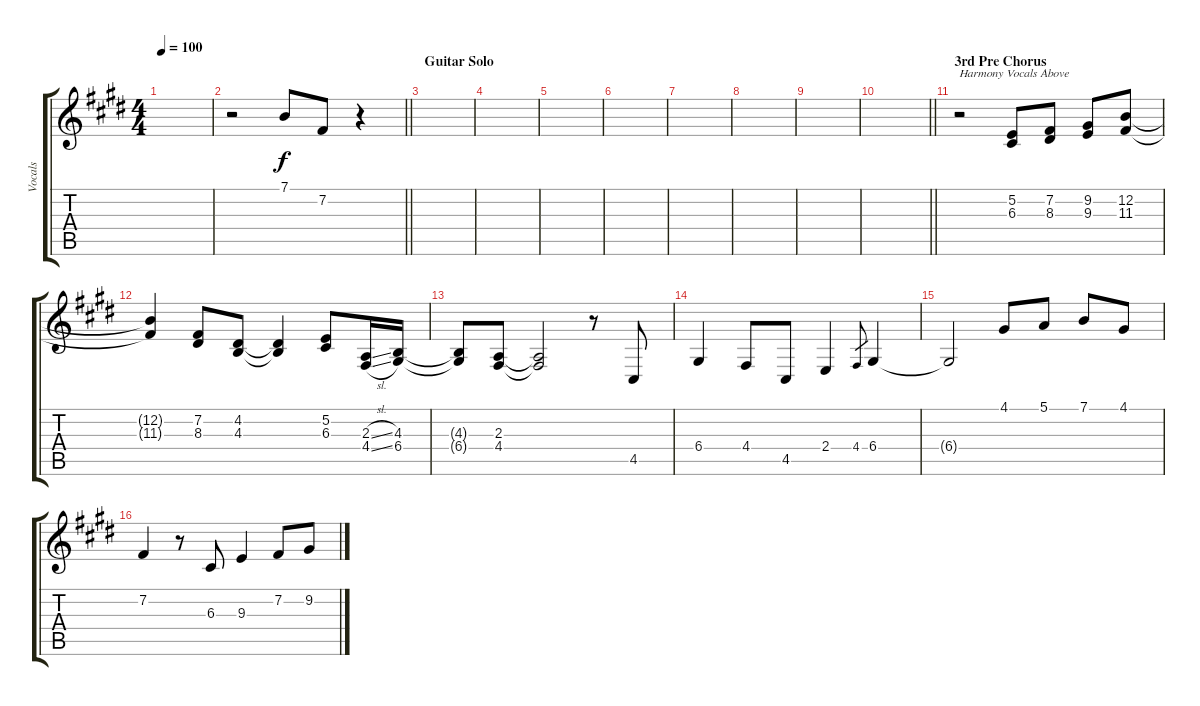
\track ("Vocals" "Vocals") {instrument lead6voice}
\staff {score tabs}
\tuning (E4 B3 G3 D3 A2 E2) {hide}
\ts (4 4)
\tempo 100
\clef g2
\ks c#minor
|
\barLineRight lightlight
r.2 7.1.8 7.2.8 r.4 |
\section ("" "Guitar Solo")
|
|
|
|
|
|
|
\barLineRight lightlight
|
\section ("" "3rd Pre Chorus")
r.2{txt "Harmony Vocals Above"} (5.2 6.3).8 (7.2 8.3).8 (9.2 9.3).8 (12.2 11.3).8 |
(12.2{t} 11.3{t}).4 (7.2 8.3).8 (4.2 4.3).8 (4.2{t} 4.3{t}).4 (5.2 6.3).8 (2.3{sl} 4.4{sl}).16 (4.3 6.4).16 |
(4.3{t} 6.4{t}).8 (2.3 4.4).8 (2.3{t} 4.4{t}).2 r.8 4.5.8 |
6.4.4 4.4.8 4.5.8 2.4.4 4.4.8{gr} 6.4.4 |
6.4{t}.2 4.1.8 5.1.8 7.1.8 4.1.8 |
7.2.4 r.8 6.3.8 9.3.4 7.2.8 9.2.8
